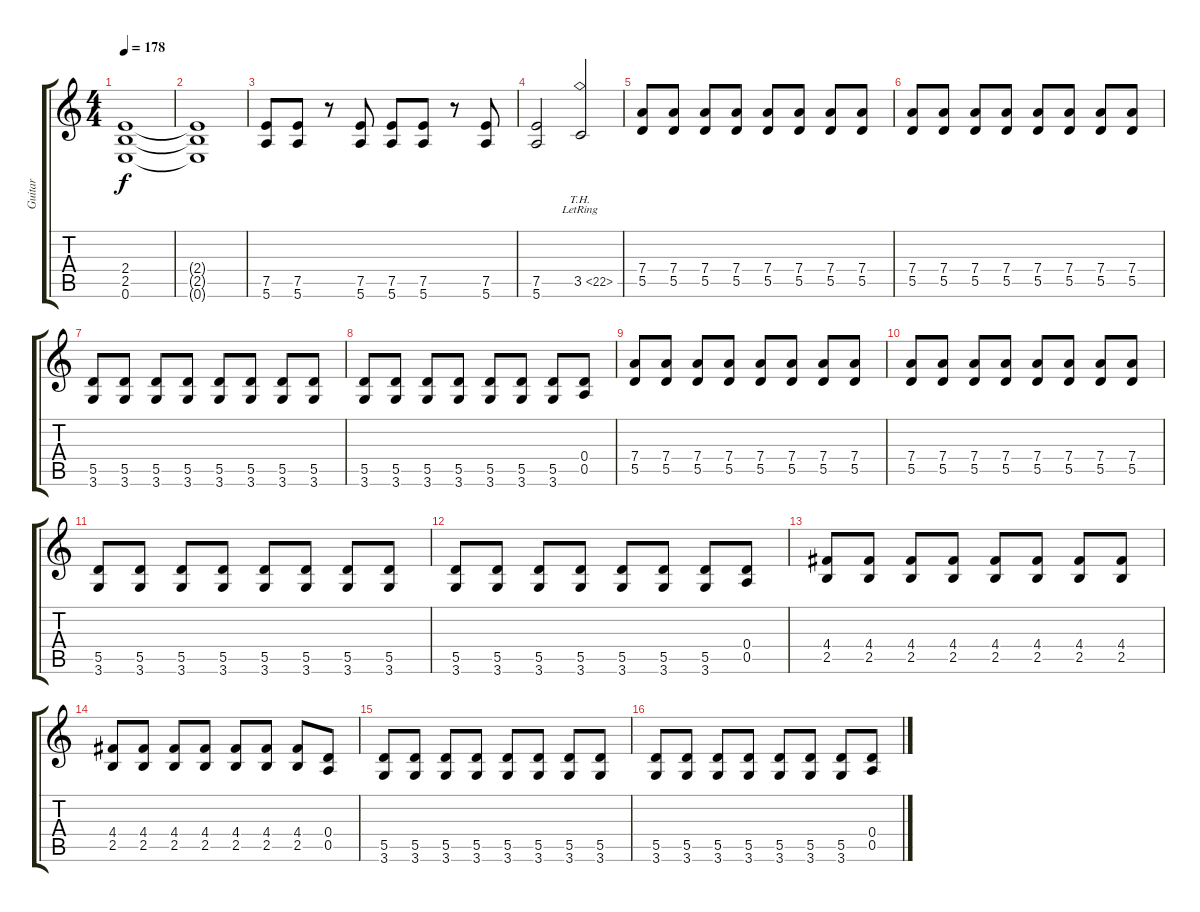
\track ("Guitar" "Guitar") {instrument distortionguitar}
\staff {score tabs}
\tuning (E4 B3 G3 D3 A2 E2) {hide}
\ts (4 4)
\tempo 178
\clef g2
\ks c
(2.4{t} 2.5{t} 0.6{t}).1{dy f} |
(2.4{t} 2.5{t} 0.6{t}).1 |
(7.5 5.6).8 (7.5 5.6).8 r.8 (7.5 5.6).8 (7.5 5.6).8 (7.5 5.6).8 r.8 (7.5 5.6).8 |
(7.5 5.6).2 3.5{th 19 lr}.2 |
(7.4 5.5).8 (7.4 5.5).8 (7.4 5.5).8 (7.4 5.5).8 (7.4 5.5).8 (7.4 5.5).8 (7.4 5.5).8 (7.4 5.5).8 |
(7.4 5.5).8 (7.4 5.5).8 (7.4 5.5).8 (7.4 5.5).8 (7.4 5.5).8 (7.4 5.5).8 (7.4 5.5).8 (7.4 5.5).8 |
(5.5 3.6).8 (5.5 3.6).8 (5.5 3.6).8 (5.5 3.6).8 (5.5 3.6).8 (5.5 3.6).8 (5.5 3.6).8 (5.5 3.6).8 |
(5.5 3.6).8 (5.5 3.6).8 (5.5 3.6).8 (5.5 3.6).8 (5.5 3.6).8 (5.5 3.6).8 (5.5 3.6).8 (0.4 0.5).8 |
(7.4 5.5).8 (7.4 5.5).8 (7.4 5.5).8 (7.4 5.5).8 (7.4 5.5).8 (7.4 5.5).8 (7.4 5.5).8 (7.4 5.5).8 |
(7.4 5.5).8 (7.4 5.5).8 (7.4 5.5).8 (7.4 5.5).8 (7.4 5.5).8 (7.4 5.5).8 (7.4 5.5).8 (7.4 5.5).8 |
(5.5 3.6).8 (5.5 3.6).8 (5.5 3.6).8 (5.5 3.6).8 (5.5 3.6).8 (5.5 3.6).8 (5.5 3.6).8 (5.5 3.6).8 |
(5.5 3.6).8 (5.5 3.6).8 (5.5 3.6).8 (5.5 3.6).8 (5.5 3.6).8 (5.5 3.6).8 (5.5 3.6).8 (0.4 0.5).8 |
(4.4 2.5).8 (4.4 2.5).8 (4.4 2.5).8 (4.4 2.5).8 (4.4 2.5).8 (4.4 2.5).8 (4.4 2.5).8 (4.4 2.5).8 |
(4.4 2.5).8 (4.4 2.5).8 (4.4 2.5).8 (4.4 2.5).8 (4.4 2.5).8 (4.4 2.5).8 (4.4 2.5).8 (0.4 0.5).8 |
(5.5 3.6).8 (5.5 3.6).8 (5.5 3.6).8 (5.5 3.6).8 (5.5 3.6).8 (5.5 3.6).8 (5.5 3.6).8 (5.5 3.6).8 |
(5.5 3.6).8 (5.5 3.6).8 (5.5 3.6).8 (5.5 3.6).8 (5.5 3.6).8 (5.5 3.6).8 (5.5 3.6).8 (0.4 0.5).8
